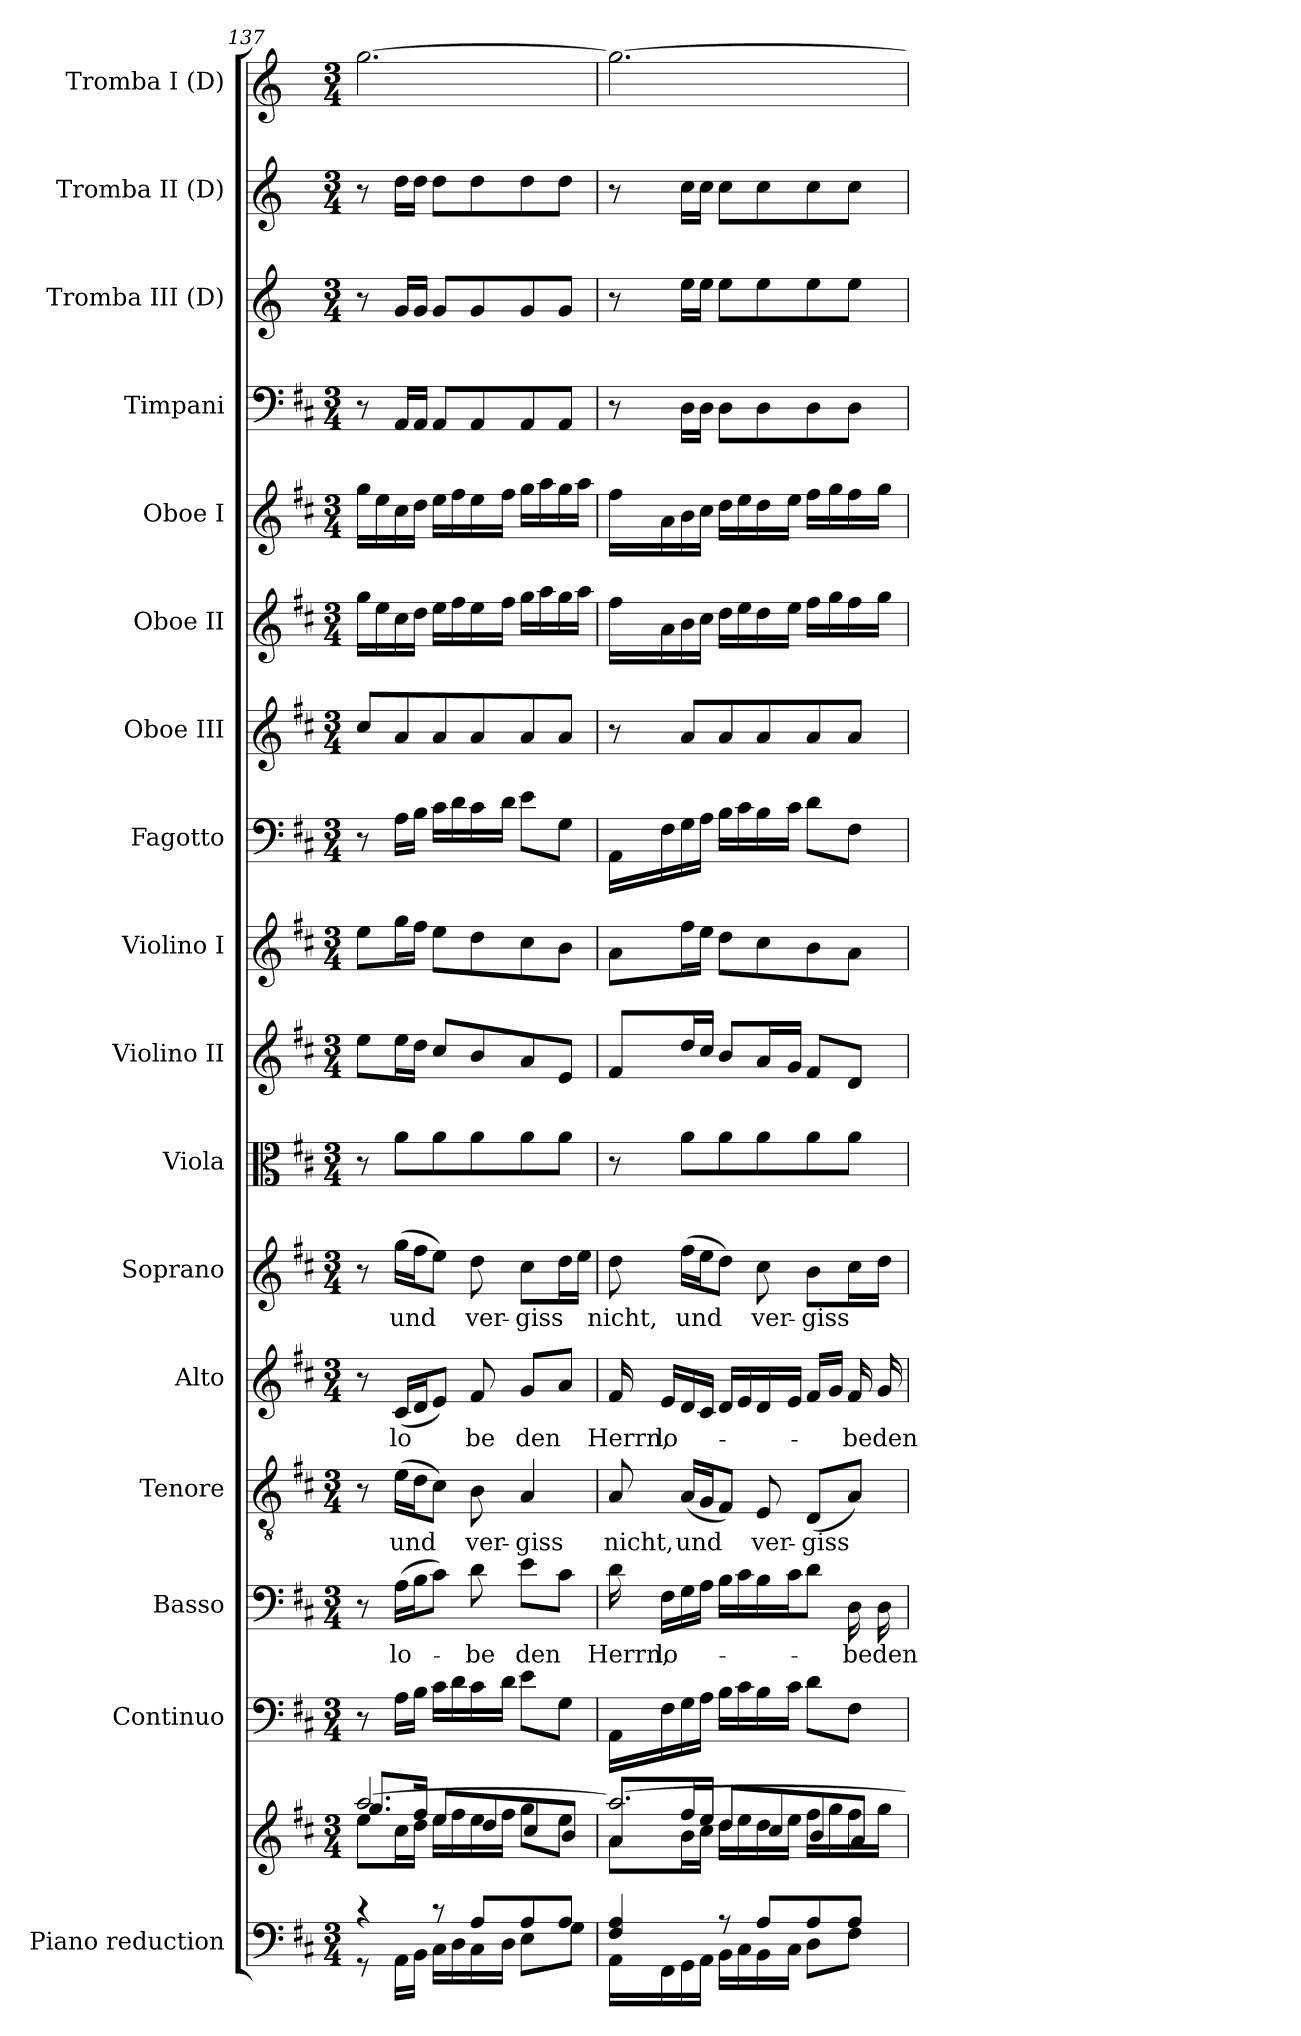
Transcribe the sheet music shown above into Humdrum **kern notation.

**kern	**kern	**kern	**kern	**text	**kern	**text	**kern	**text	**kern	**text	**kern	**kern	**kern	**kern	**kern	**kern	**kern	**kern	**kern	**kern	**kern
*part17	*part17	*part16	*part15	*part15	*part14	*part14	*part13	*part13	*part12	*part12	*part11	*part10	*part9	*part8	*part7	*part6	*part5	*part4	*part3	*part2	*part1
*staff18	*staff17	*staff16	*staff15	*staff15	*staff14	*staff14	*staff13	*staff13	*staff12	*staff12	*staff11	*staff10	*staff9	*staff8	*staff7	*staff6	*staff5	*staff4	*staff3	*staff2	*staff1
*I"Piano reduction	*	*I"Continuo	*I"Basso	*	*I"Tenore	*	*I"Alto	*	*I"Soprano	*	*I"Viola	*I"Violino II	*I"Violino I	*I"Fagotto	*I"Oboe III	*I"Oboe II	*I"Oboe I	*I"Timpani	*I"Tromba III (D)	*I"Tromba II (D)	*I"Tromba I (D)
*I'Pno	*	*	*	*	*	*	*	*	*	*	*	*	*	*	*I'Ob	*I'Ob	*I'Ob	*I'Timp	*	*	*
*clefF4	*clefG2	*clefF4	*clefF4	*	*clefGv2	*	*clefG2	*	*clefG2	*	*clefC3	*clefG2	*clefG2	*clefF4	*clefG2	*clefG2	*clefG2	*clefF4	*clefG2	*clefG2	*clefG2
*	*	*	*	*	*	*	*	*	*	*	*	*	*	*	*	*	*	*	*ITrd-1c-2	*ITrd-1c-2	*ITrd-1c-2
*k[f#c#]	*k[f#c#]	*k[f#c#]	*k[f#c#]	*	*k[f#c#]	*	*k[f#c#]	*	*k[f#c#]	*	*k[f#c#]	*k[f#c#]	*k[f#c#]	*k[f#c#]	*k[f#c#]	*k[f#c#]	*k[f#c#]	*k[f#c#]	*k[f#c#]	*k[f#c#]	*k[f#c#]
*M3/4	*M3/4	*M3/4	*M3/4	*	*M3/4	*	*M3/4	*	*M3/4	*	*M3/4	*M3/4	*M3/4	*M3/4	*M3/4	*M3/4	*M3/4	*M3/4	*M3/4	*M3/4	*M3/4
=137	=137	=137	=137	=137	=137	=137	=137	=137	=137	=137	=137	=137	=137	=137	=137	=137	=137	=137	=137	=137	=137
*^	*^	*	*	*	*	*	*	*	*	*	*	*	*	*	*	*	*	*	*	*	*
*	*	*	*^	*	*	*	*	*	*	*	*	*	*	*	*	*	*	*	*	*	*	*	*
4r	8r	[2.aa/	8ee\L	8.gg/L	8r	8r	.	8r	.	8r	.	8r	.	8r	8ee\L	8ee\L	8r	8cc#/L	16gg\LL	16gg\LL	8r	8r	8r	[2.aa\
.	.	.	.	.	.	.	.	.	.	.	.	.	.	.	.	.	.	.	16ee\	16ee\	.	.	.	.
!	!	!	!	!	!	!	!LO:LY:b	!	!LO:LY:b	!	!LO:LY:b	!	!LO:LY:b	!	!	!	!	!	!	!	!	!	!	!
.	16AA\LL	.	16cc#\L	.	16A\LL	(>16A\LL	lo-	(>16e\LL	und	(<16c#/LL	lo	(>16gg\LL	und	8a\L	16ee\L	16gg\L	16A\LL	8a/	16cc#\	16cc#\	16AA/LL	16a/LL	16ee\LL	.
.	16BB\JJ	.	16dd\JJ	16ff#/Jk	16B\JJ	16B\J	.	16d\J	.	16d/J	.	16ff#\J	.	.	16dd\JJ	16ff#\JJ	16B\JJ	.	16dd\JJ	16dd\JJ	16AA/JJ	16a/JJ	16ee\JJ	.
8r	16C#\LL	.	16ee\LL	8ee/L	16c#\LL	8c#\J)	.	8c#\J)	.	8e/J)	.	8ee\J)	.	8a\	8cc#/L	8ee\L	16c#\LL	8a/	16ee\LL	16ee\LL	8AA/L	8a/L	8ee\L	.
.	16D\	.	16ff#\	.	16d\	.	.	.	.	.	.	.	.	.	.	.	16d\	.	16ff#\	16ff#\	.	.	.	.
!	!	!	!	!	!	!	!LO:LY:b	!	!LO:LY:b	!	!LO:LY:b	!	!LO:LY:b	!	!	!	!	!	!	!	!	!	!	!
8A/L	16C#\	.	16ee\	8dd/	16c#\	8d\	-be	8B\	ver-	8f#/	be	8dd\	ver-	8a\	8b/	8dd\	16c#\	8a/	16ee\	16ee\	8AA/	8a/	8ee\	.
.	16D\JJ	.	16ff#\JJ	.	16d\JJ	.	.	.	.	.	.	.	.	.	.	.	16d\JJ	.	16ff#\JJ	16ff#\JJ	.	.	.	.
!	!	!	!	!	!	!	!LO:LY:b	!	!LO:LY:b	!	!LO:LY:b	!	!LO:LY:b	!	!	!	!	!	!	!	!	!	!	!
8A/	8E\L	.	8gg\L	8cc#/	8e\L	8e\L	den	4A/	giss	8g/L	den	8cc#\L	giss	8a\	8a/	8cc#\	8e\L	8a/	16gg\LL	16gg\LL	8AA/	8a/	8ee\	.
.	.	.	.	.	.	.	.	.	.	.	.	.	.	.	.	.	.	.	16aa\	16aa\	.	.	.	.
8A/J	8G\J	.	8ee\J	8b/J	8G\J	8c#\J	.	.	.	8a/J	.	16dd\L	.	8a\J	8e/J	8b\J	8G\J	8a/J	16gg\	16gg\	8AA/J	8a/J	8ee\J	.
.	.	.	.	.	.	.	.	.	.	.	.	16ee\JJ	.	.	.	.	.	.	16aa\JJ	16aa\JJ	.	.	.	.
!!LO:PB:g=z
=138	=138	=138	=138	=138	=138	=138	=138	=138	=138	=138	=138	=138	=138	=138	=138	=138	=138	=138	=138	=138	=138	=138	=138	=138
!	!	!	!	!	!	!	!LO:LY:b	!	!LO:LY:b	!	!LO:LY:b	!	!LO:LY:b	!	!	!	!	!	!	!	!	!	!	!
4F#/ 4A/	16AA\LL	2.aa/_	8a\L	8a/L	16AA\LL	16d\	Herrn,	8A/	nicht,	16f#/	Herrn,	8dd\	nicht,	8r	8f#/L	8a\L	16AA\LL	8r	16ff#\LL	16ff#\LL	8r	8r	8r	2.aa\_
!	!	!	!	!	!	!	!LO:LY:b	!	!	!	!LO:LY:b	!	!	!	!	!	!	!	!	!	!	!	!	!
.	16FF#\	.	.	.	16F#\	16F#\LL	lo-	.	.	16e/LL	lo-	.	.	.	.	.	16F#\	.	16a\	16a\	.	.	.	.
!	!	!	!	!	!	!	!	!	!LO:LY:b	!	!	!	!LO:LY:b	!	!	!	!	!	!	!	!	!	!	!
.	16GG\	.	16b\L	16ff#/L	16G\	16G\	.	(<16A/LL	und	16d/	.	(>16ff#\LL	und	8a\L	16dd/L	16ff#\L	16G\	8a/L	16b\	16b\	16D\LL	16ff#\LL	16dd\LL	.
.	16AA\JJ	.	16cc#\JJ	16ee/JJ	16A\JJ	16A\JJ	.	16G/J	.	16c#/JJ	.	16ee\J	.	.	16cc#/JJ	16ee\JJ	16A\JJ	.	16cc#\JJ	16cc#\JJ	16D\JJ	16ff#\JJ	16dd\JJ	.
8r	16BB\LL	.	16dd\LL	8dd/L	16B\LL	16B\LL	.	8F#/J)	.	16d/LL	.	8dd\J)	.	8a\	8b/L	8dd\L	16B\LL	8a/	16dd\LL	16dd\LL	8D\L	8ff#\L	8dd\L	.
.	16C#\	.	16ee\	.	16c#\	16c#\	.	.	.	16e/	.	.	.	.	.	.	16c#\	.	16ee\	16ee\	.	.	.	.
!	!	!	!	!	!	!	!	!	!LO:LY:b	!	!	!	!LO:LY:b	!	!	!	!	!	!	!	!	!	!	!
8A/L	16BB\	.	16dd\	8cc#/	16B\	16B\	.	8E/	ver-	16d/	.	8cc#\	ver-	8a\	16a/L	8cc#\	16B\	8a/	16dd\	16dd\	8D\	8ff#\	8dd\	.
.	16C#\JJ	.	16ee\JJ	.	16c#\JJ	16c#\J	.	.	.	16e/JJ	.	.	.	.	16g/JJ	.	16c#\JJ	.	16ee\JJ	16ee\JJ	.	.	.	.
!	!	!	!	!	!	!	!	!	!LO:LY:b	!	!	!	!LO:LY:b	!	!	!	!	!	!	!	!	!	!	!
8A/	8D\L	.	16ff#\LL	8b/	8d\L	8d\J	.	(<8D/L	-giss	16f#/LL	.	8b\L	-giss	8a\	8f#/L	8b\	8d\L	8a/	16ff#\LL	16ff#\LL	8D\	8ff#\	8dd\	.
.	.	.	16gg\	.	.	.	.	.	.	16g/JJ	.	.	.	.	.	.	.	.	16gg\	16gg\	.	.	.	.
!	!	!	!	!	!	!	!LO:LY:b	!	!	!	!LO:LY:b	!	!	!	!	!	!	!	!	!	!	!	!	!
8A/J	8F#\J	.	16ff#\	8a/J	8F#\J	16D\	-be	8A/J)	.	16f#/	be	16cc#\L	.	8a\J	8d/J	8a\J	8F#\J	8a/J	16ff#\	16ff#\	8D\J	8ff#\J	8dd\J	.
!	!	!	!	!	!	!	!LO:LY:b	!	!	!	!LO:LY:b	!	!	!	!	!	!	!	!	!	!	!	!	!
.	.	.	16gg\JJ	.	.	16D\	den	.	.	16g/	den	16dd\JJ	.	.	.	.	.	.	16gg\JJ	16gg\JJ	.	.	.	.
*v	*v	*	*	*	*	*	*	*	*	*	*	*	*	*	*	*	*	*	*	*	*	*	*	*
*	*v	*v	*v	*	*	*	*	*	*	*	*	*	*	*	*	*	*	*	*	*	*	*	*
=	=	=	=	=	=	=	=	=	=	=	=	=	=	=	=	=	=	=	=	=	=
*-	*-	*-	*-	*-	*-	*-	*-	*-	*-	*-	*-	*-	*-	*-	*-	*-	*-	*-	*-	*-	*-
